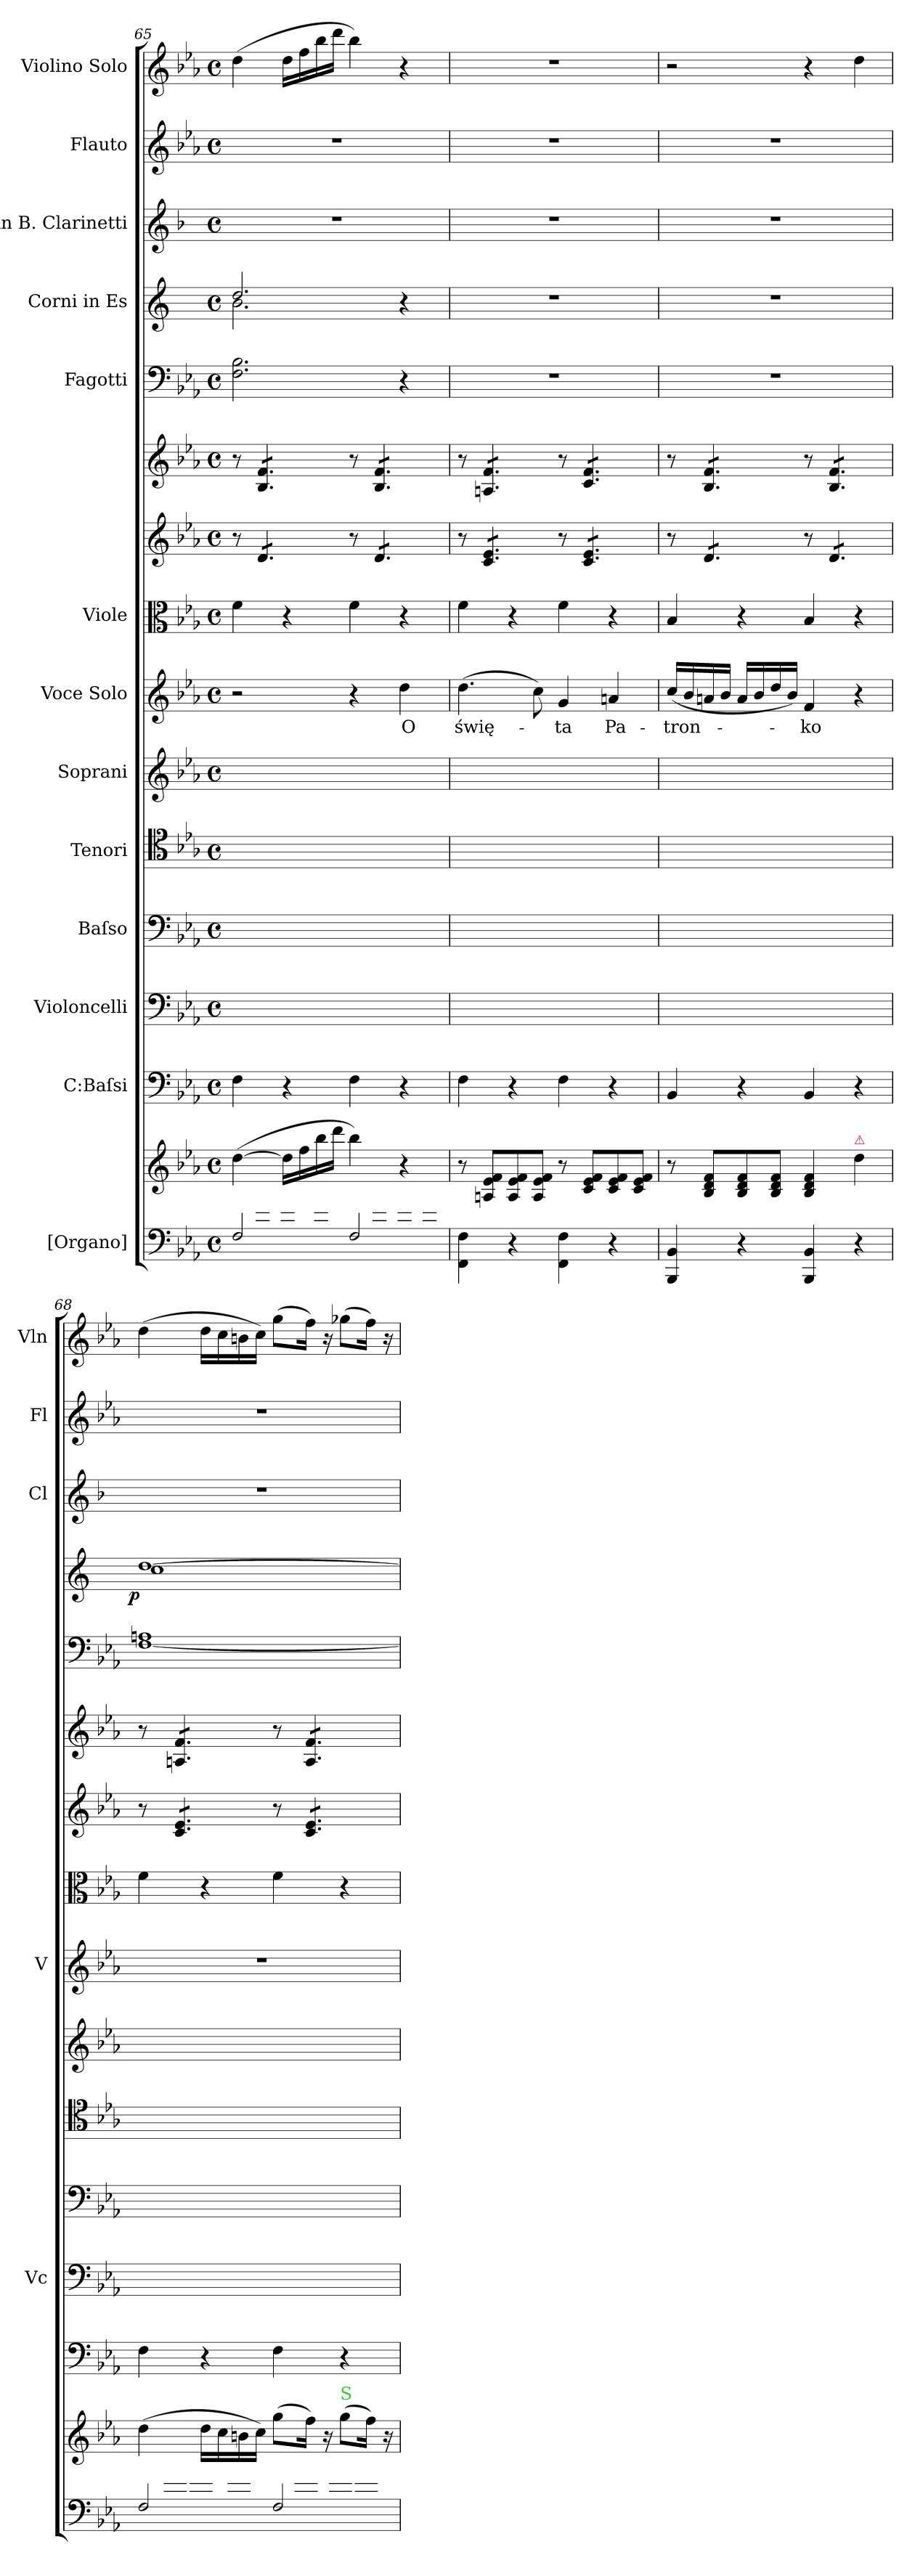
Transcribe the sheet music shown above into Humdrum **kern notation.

**kern	**kern	**kern	**kern	**kern	**kern	**kern	**kern	**text	**kern	**kern	**kern	**kern	**kern	**dynam	**kern	**kern	**kern
*part15	*part15	*part14	*part13	*part12	*part11	*part10	*part9	*part9	*part8	*part7	*part6	*part5	*part4	*part4	*part3	*part2	*part1
*staff16	*staff15	*staff14	*staff13	*staff12	*staff11	*staff10	*staff9	*staff9	*staff8	*staff7	*staff6	*staff5	*staff4	*staff4	*staff3	*staff2	*staff1
*I"[Organo]	*	*I"C:Baſsi	*I"Violoncelli	*I"Baſso	*I"Tenori	*I"Soprani	*I"Voce Solo	*	*I"Viole	*	*	*I"Fagotti	*I"Corni in Es	*	*I"in B. Clarinetti	*I"Flauto	*I"Violino Solo
*	*	*	*I'Vc	*	*	*	*I'V	*	*	*	*	*	*	*	*I'Cl	*I'Fl	*I'Vln
*clefF4	*clefG2	*clefF4	*clefF4	*clefF4	*clefC4	*clefG2	*clefG2	*	*clefC3	*clefG2	*clefG2	*clefF4	*clefG2	*	*clefG2	*clefG2	*clefG2
*	*	*	*	*	*	*	*	*	*	*	*	*	*ITrd5c9	*	*ITrd1c2	*	*
*k[b-e-a-]	*k[b-e-a-]	*k[b-e-a-]	*k[b-e-a-]	*k[b-e-a-]	*k[b-e-a-]	*k[b-e-a-]	*k[b-e-a-]	*	*k[b-e-a-]	*k[b-e-a-]	*k[b-e-a-]	*k[b-e-a-]	*k[b-e-a-]	*	*k[b-e-a-]	*k[b-e-a-]	*k[b-e-a-]
*M4/4	*M4/4	*M4/4	*M4/4	*M4/4	*M4/4	*M4/4	*M4/4	*	*M4/4	*M4/4	*M4/4	*M4/4	*M4/4	*	*M4/4	*M4/4	*M4/4
*met(c)	*met(c)	*met(c)	*met(c)	*met(c)	*met(c)	*met(c)	*met(c)	*	*met(c)	*met(c)	*met(c)	*met(c)	*met(c)	*	*met(c)	*met(c)	*met(c)
=65	=65	=65	=65	=65	=65	=65	=65	=65	=65	=65	=65	=65	=65	=65	=65	=65	=65
*^	*	*	*	*	*	*	*	*	*	*	*	*	*^	*	*	*	*
2F/	8F\Lyy	([4dd\	4F\	4F\yy	1ryy	1ryy	1ryy	2r	.	4f\	8r	8r	2.F\ 2.B-\	2.f/	2.d\	.	1r	1r	(4dd\
*	*	*	*	*	*	*	*	*	*	*	*tremolo	*	*	*	*	*	*	*	*
*	*	*	*	*	*	*	*	*	*	*	*	*tremolo	*	*	*	*	*	*	*
.	8B-\ 8d\ 8f\	.	.	.	.	.	.	.	.	.	8d/L	8B-/ 8f/L	.	.	.	.	.	.	.
.	8B-\ 8d\ 8f\	16dd\LL]	4r	4ryy	.	.	.	.	.	4r	8d/	8B-/ 8f/	.	.	.	.	.	.	16dd\LL
.	.	16ff\	.	.	.	.	.	.	.	.	.	.	.	.	.	.	.	.	16ff\
.	8B-\ 8d\ 8f\J	16bb-\	.	.	.	.	.	.	.	.	8d/J	8B-/ 8f/J	.	.	.	.	.	.	16bb-\
.	.	16ddd\JJ	.	.	.	.	.	.	.	.	.	.	.	.	.	.	.	.	16ddd\JJ
2F/	8F\Lyy	4bb-\)	4F\	4F\yy	.	.	.	4r	.	4f\	8r	8r	.	.	.	.	.	.	4bb-\)
.	8B-\ 8d\ 8f\	.	.	.	.	.	.	.	.	.	8d/L	8B-/ 8f/L	.	.	.	.	.	.	.
.	8B-\ 8d\ 8f\	4r	4r	4ryy	.	.	.	4dd\	O	4r	8d/	8B-/ 8f/	4r	4r	4ryy	.	.	.	4r
.	8B-\ 8d\ 8f\J	.	.	.	.	.	.	.	.	.	8d/J	8B-/ 8f/J	.	.	.	.	.	.	.
*v	*v	*	*	*	*	*	*	*	*	*	*	*	*	*v	*v	*	*	*	*
=66	=66	=66	=66	=66	=66	=66	=66	=66	=66	=66	=66	=66	=66	=66	=66	=66	=66
4FF\ 4F\	8r	4F\	4F\yy	1ryy	1ryy	1ryy	(4.dd\	świę-	4f\	8r	8r	1r	1r	.	1r	1r	1r
.	8An/ 8e-/ 8f/L	.	.	.	.	.	.	.	.	8c/ 8e-/L	8An/ 8f/L	.	.	.	.	.	.
4r	8A/ 8e-/ 8f/	4r	4ryy	.	.	.	.	.	4r	8c/ 8e-/	8An/ 8f/	.	.	.	.	.	.
.	8A/ 8e-/ 8f/J	.	.	.	.	.	8cc\)	.	.	8c/ 8e-/J	8An/ 8f/J	.	.	.	.	.	.
4FF\ 4F\	8r	4F\	4F\yy	.	.	.	4g/	-ta	4f\	8r	8r	.	.	.	.	.	.
.	8c/ 8e-/ 8f/L	.	.	.	.	.	.	.	.	8c/ 8e-/L	8c/ 8f/L	.	.	.	.	.	.
4r	8c/ 8e-/ 8f/	4r	4ryy	.	.	.	4an/	Pa-	4r	8c/ 8e-/	8c/ 8f/	.	.	.	.	.	.
.	8c/ 8e-/ 8f/J	.	.	.	.	.	.	.	.	8c/ 8e-/J	8c/ 8f/J	.	.	.	.	.	.
=67	=67	=67	=67	=67	=67	=67	=67	=67	=67	=67	=67	=67	=67	=67	=67	=67	=67
4BBB-/ 4BB-/	8r	4BB-/	4BB-/yy	1ryy	1ryy	1ryy	(16cc/LL	-tron-	4B-/	8r	8r	1r	1r	.	1r	1r	2r
.	.	.	.	.	.	.	16b-/	.	.	.	.	.	.	.	.	.	.
.	8B-/ 8d/ 8f/L	.	.	.	.	.	16an/	.	.	8d/L	8B-/ 8f/L	.	.	.	.	.	.
.	.	.	.	.	.	.	16b-/JJ	.	.	.	.	.	.	.	.	.	.
4r	8B-/ 8d/ 8f/	4r	4ryy	.	.	.	16a/LL	.	4r	8d/	8B-/ 8f/	.	.	.	.	.	.
.	.	.	.	.	.	.	16b-/	.	.	.	.	.	.	.	.	.	.
.	8B-/ 8d/ 8f/J	.	.	.	.	.	16dd/	.	.	8d/J	8B-/ 8f/J	.	.	.	.	.	.
.	.	.	.	.	.	.	16b-/JJ)	.	.	.	.	.	.	.	.	.	.
4BBB-/ 4BB-/	4B-/ 4d/ 4f/	4BB-/	4BB-/yy	.	.	.	4f/	-ko	4B-/	8r	8r	.	.	.	.	.	4r
.	.	.	.	.	.	.	.	.	.	8d/L	8B-/ 8f/L	.	.	.	.	.	.
!	!LO:TX:a:color=crimson:t=⚠	!	!	!	!	!	!	!	!	!	!	!	!	!	!	!	!
4r	4dd\	4r	4ryy	.	.	.	4r	.	4r	8d/	8B-/ 8f/	.	.	.	.	.	4dd\
.	.	.	.	.	.	.	.	.	.	8d/J	8B-/ 8f/J	.	.	.	.	.	.
=68	=68	=68	=68	=68	=68	=68	=68	=68	=68	=68	=68	=68	=68	=68	=68	=68	=68
*^	*	*	*	*	*	*	*	*	*	*	*	*^	*^	*	*	*	*
!	!	!	!	!	!	!	!	!	!	!	!	!	!	!	!	!	!LO:DY:rj	!	!	!
2F/	8F\Lyy	(4dd\	4F\	4F\yy	1ryy	1ryy	1ryy	1r	.	4f\	8r	8r	1An	[1F	[1f	1e-	p	1r	1r	(4dd\
.	8An\ 8e-\ 8f\	.	.	.	.	.	.	.	.	.	8c/ 8e-/L	8An/ 8f/L	.	.	.	.	.	.	.	.
.	8A\ 8e-\ 8f\	16dd\LL	4r	4ryy	.	.	.	.	.	4r	8c/ 8e-/	8An/ 8f/	.	.	.	.	.	.	.	16dd\LL
.	.	16cc\	.	.	.	.	.	.	.	.	.	.	.	.	.	.	.	.	.	16cc\
.	8A\ 8e-\ 8f\J	16bn\	.	.	.	.	.	.	.	.	8c/ 8e-/J	8An/ 8f/J	.	.	.	.	.	.	.	16bn\
.	.	16cc\JJ)	.	.	.	.	.	.	.	.	.	.	.	.	.	.	.	.	.	16cc\JJ)
2F/	8F\Lyy	(8gg\L	4F\	4F\yy	.	.	.	.	.	4f\	8r	8r	.	.	.	.	.	.	.	(8gg\L
.	8A\ 8e-\ 8f\	16ff\Jk)	.	.	.	.	.	.	.	.	8c/ 8e-/L	8A/ 8f/L	.	.	.	.	.	.	.	16ff\Jk)
.	.	16r	.	.	.	.	.	.	.	.	.	.	.	.	.	.	.	.	.	16r
!	!	!LO:TX:a:color=limegreen:t=S	!	!	!	!	!	!	!	!	!	!	!	!	!	!	!	!	!	!
.	8A\ 8e-\ 8f\	(8gg\L	4r	4ryy	.	.	.	.	.	4r	8c/ 8e-/	8A/ 8f/	.	.	.	.	.	.	.	(8gg-X\L
.	8A\ 8e-\ 8f\J	16ff\Jk)	.	.	.	.	.	.	.	.	8c/ 8e-/J	8A/ 8f/J	.	.	.	.	.	.	.	16ff\Jk)
*	*	*	*	*	*	*	*	*	*	*	*	*Xtremolo	*	*	*	*	*	*	*	*
*	*	*	*	*	*	*	*	*	*	*	*Xtremolo	*	*	*	*	*	*	*	*	*
.	.	16r	.	.	.	.	.	.	.	.	.	.	.	.	.	.	.	.	.	16r
*	*	*	*	*	*	*	*	*	*	*	*	*	*v	*v	*	*	*	*	*	*
*v	*v	*	*	*	*	*	*	*	*	*	*	*	*	*v	*v	*	*	*	*
=	=	=	=	=	=	=	=	=	=	=	=	=	=	=	=	=	=
*-	*-	*-	*-	*-	*-	*-	*-	*-	*-	*-	*-	*-	*-	*-	*-	*-	*-
